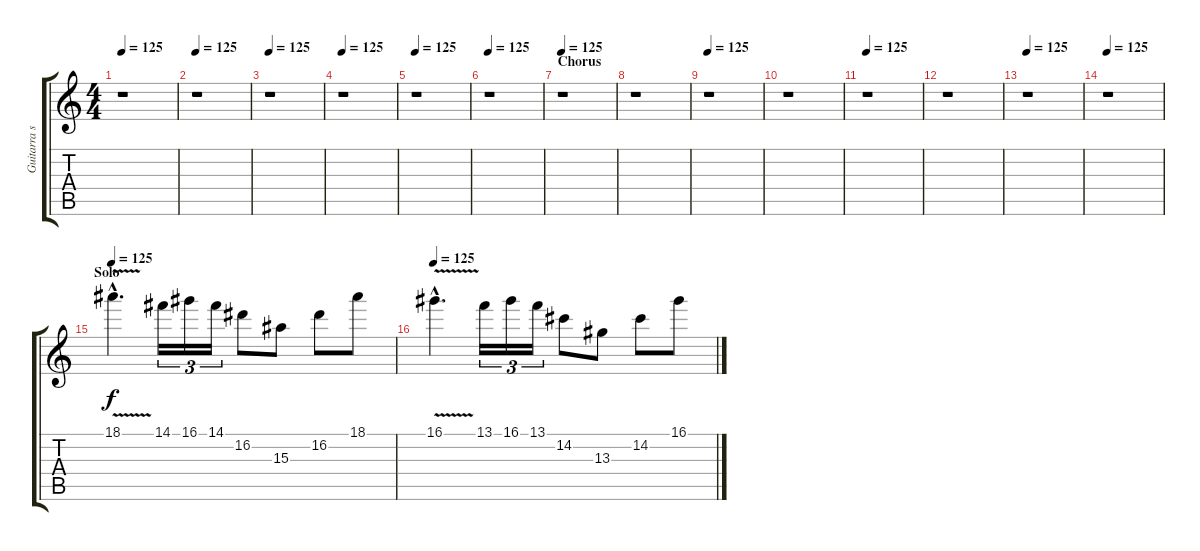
\track ("Guitarra solista" "Guitarra s") {instrument distortionguitar}
\staff {score tabs}
\tuning (E4 B3 G3 D3 A2 E2) {hide}
\ts (4 4)
\tempo 125
\clef g2
\ks c
r.1{dy f} |
\tempo 125
r.1 |
\tempo 125
r.1 |
\tempo 125
r.1 |
\tempo 125
r.1 |
\tempo 125
r.1 |
\section ("" "Chorus")
\tempo 125
r.1 |
r.1 |
\tempo 125
r.1 |
r.1 |
\tempo 125
r.1 |
r.1 |
\tempo 125
r.1 |
\tempo 125
r.1 |
\section ("" "Solo")
\tempo 125
18.1{v hac}.4{d} 14.1.16{tu (3 2)} 16.1.16{tu (3 2)} 14.1.16{tu (3 2)} 16.2.8 15.3.8 16.2.8 18.1.8 |
\tempo 125
16.1{v hac}.4{d} 13.1.16{tu (3 2)} 16.1.16{tu (3 2)} 13.1.16{tu (3 2)} 14.2.8 13.3.8 14.2.8 16.1.8
